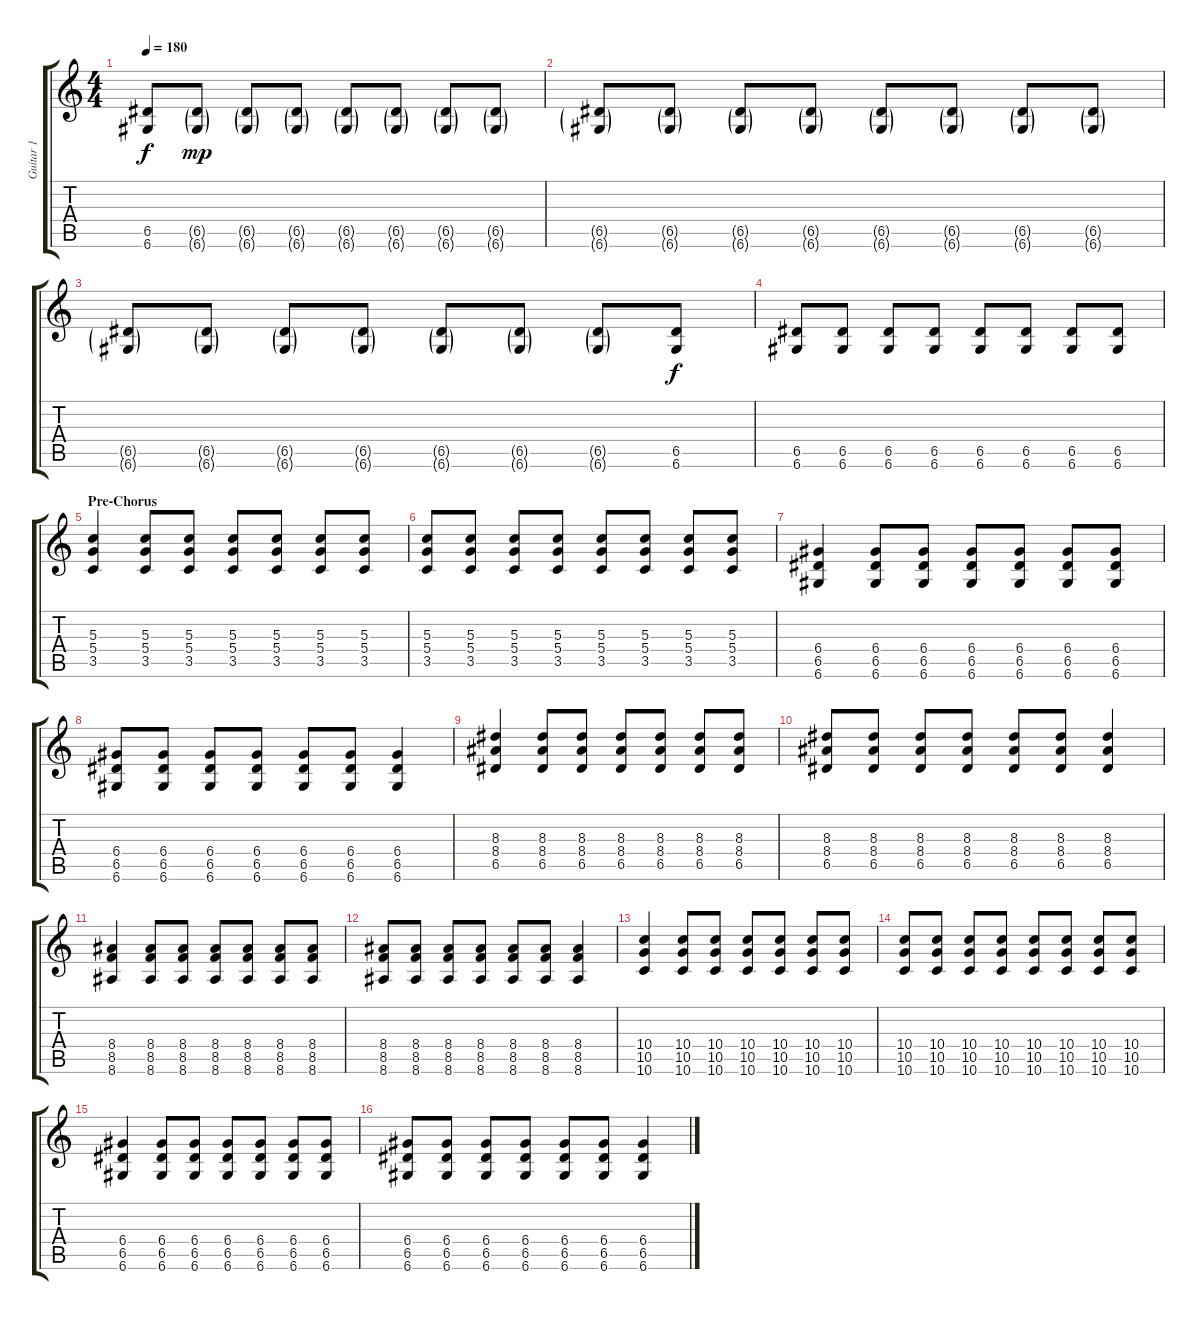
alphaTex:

\track ("Guitar 1" "Guitar 1") {instrument overdrivenguitar}
\staff {score tabs}
\tuning (E4 B3 G3 D3 A2 D2) {hide}
\ts (4 4)
\tempo 180
\clef g2
\ks c
(6.5 6.6).8{dy f} (6.5{g} 6.6{g}).8{dy mp} (6.5{g} 6.6{g}).8 (6.5{g} 6.6{g}).8 (6.5{g} 6.6{g}).8 (6.5{g} 6.6{g}).8 (6.5{g} 6.6{g}).8 (6.5{g} 6.6{g}).8 |
(6.5{g} 6.6{g}).8 (6.5{g} 6.6{g}).8 (6.5{g} 6.6{g}).8 (6.5{g} 6.6{g}).8 (6.5{g} 6.6{g}).8 (6.5{g} 6.6{g}).8 (6.5{g} 6.6{g}).8 (6.5{g} 6.6{g}).8 |
(6.5{g} 6.6{g}).8 (6.5{g} 6.6{g}).8 (6.5{g} 6.6{g}).8 (6.5{g} 6.6{g}).8 (6.5{g} 6.6{g}).8 (6.5{g} 6.6{g}).8 (6.5{g} 6.6{g}).8 (6.5 6.6).8{dy f} |
(6.5 6.6).8 (6.5 6.6).8 (6.5 6.6).8 (6.5 6.6).8 (6.5 6.6).8 (6.5 6.6).8 (6.5 6.6).8 (6.5 6.6).8 |
\section ("" "Pre-Chorus")
(5.3 5.4 3.5).4 (5.3 5.4 3.5).8 (5.3 5.4 3.5).8 (5.3 5.4 3.5).8 (5.3 5.4 3.5).8 (5.3 5.4 3.5).8 (5.3 5.4 3.5).8 |
(5.3 5.4 3.5).8 (5.3 5.4 3.5).8 (5.3 5.4 3.5).8 (5.3 5.4 3.5).8 (5.3 5.4 3.5).8 (5.3 5.4 3.5).8 (5.3 5.4 3.5).8 (5.3 5.4 3.5).8 |
(6.4 6.5 6.6).4 (6.4 6.5 6.6).8 (6.4 6.5 6.6).8 (6.4 6.5 6.6).8 (6.4 6.5 6.6).8 (6.4 6.5 6.6).8 (6.4 6.5 6.6).8 |
(6.4 6.5 6.6).8 (6.4 6.5 6.6).8 (6.4 6.5 6.6).8 (6.4 6.5 6.6).8 (6.4 6.5 6.6).8 (6.4 6.5 6.6).8 (6.4 6.5 6.6).4 |
(8.3 8.4 6.5).4 (8.3 8.4 6.5).8 (8.3 8.4 6.5).8 (8.3 8.4 6.5).8 (8.3 8.4 6.5).8 (8.3 8.4 6.5).8 (8.3 8.4 6.5).8 |
(8.3 8.4 6.5).8 (8.3 8.4 6.5).8 (8.3 8.4 6.5).8 (8.3 8.4 6.5).8 (8.3 8.4 6.5).8 (8.3 8.4 6.5).8 (8.3 8.4 6.5).4 |
(8.4 8.5 8.6).4 (8.4 8.5 8.6).8 (8.4 8.5 8.6).8 (8.4 8.5 8.6).8 (8.4 8.5 8.6).8 (8.4 8.5 8.6).8 (8.4 8.5 8.6).8 |
(8.4 8.5 8.6).8 (8.4 8.5 8.6).8 (8.4 8.5 8.6).8 (8.4 8.5 8.6).8 (8.4 8.5 8.6).8 (8.4 8.5 8.6).8 (8.4 8.5 8.6).4 |
(10.4 10.5 10.6).4 (10.4 10.5 10.6).8 (10.4 10.5 10.6).8 (10.4 10.5 10.6).8 (10.4 10.5 10.6).8 (10.4 10.5 10.6).8 (10.4 10.5 10.6).8 |
(10.4 10.5 10.6).8 (10.4 10.5 10.6).8 (10.4 10.5 10.6).8 (10.4 10.5 10.6).8 (10.4 10.5 10.6).8 (10.4 10.5 10.6).8 (10.4 10.5 10.6).8 (10.4 10.5 10.6).8 |
(6.4 6.5 6.6).4 (6.4 6.5 6.6).8 (6.4 6.5 6.6).8 (6.4 6.5 6.6).8 (6.4 6.5 6.6).8 (6.4 6.5 6.6).8 (6.4 6.5 6.6).8 |
(6.4 6.5 6.6).8 (6.4 6.5 6.6).8 (6.4 6.5 6.6).8 (6.4 6.5 6.6).8 (6.4 6.5 6.6).8 (6.4 6.5 6.6).8 (6.4 6.5 6.6).4
